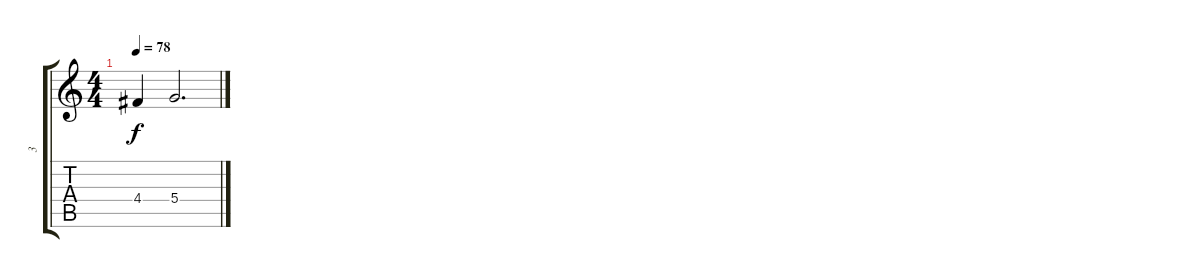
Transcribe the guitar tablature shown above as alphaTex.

\track ("3" "3") {instrument distortionguitar}
\staff {score tabs}
\tuning (E4 B3 G3 D3 A2 E2) {hide}
\ts (4 4)
\tempo 78
\clef g2
\ks c
4.4.4{dy f} 5.4.2{d}
